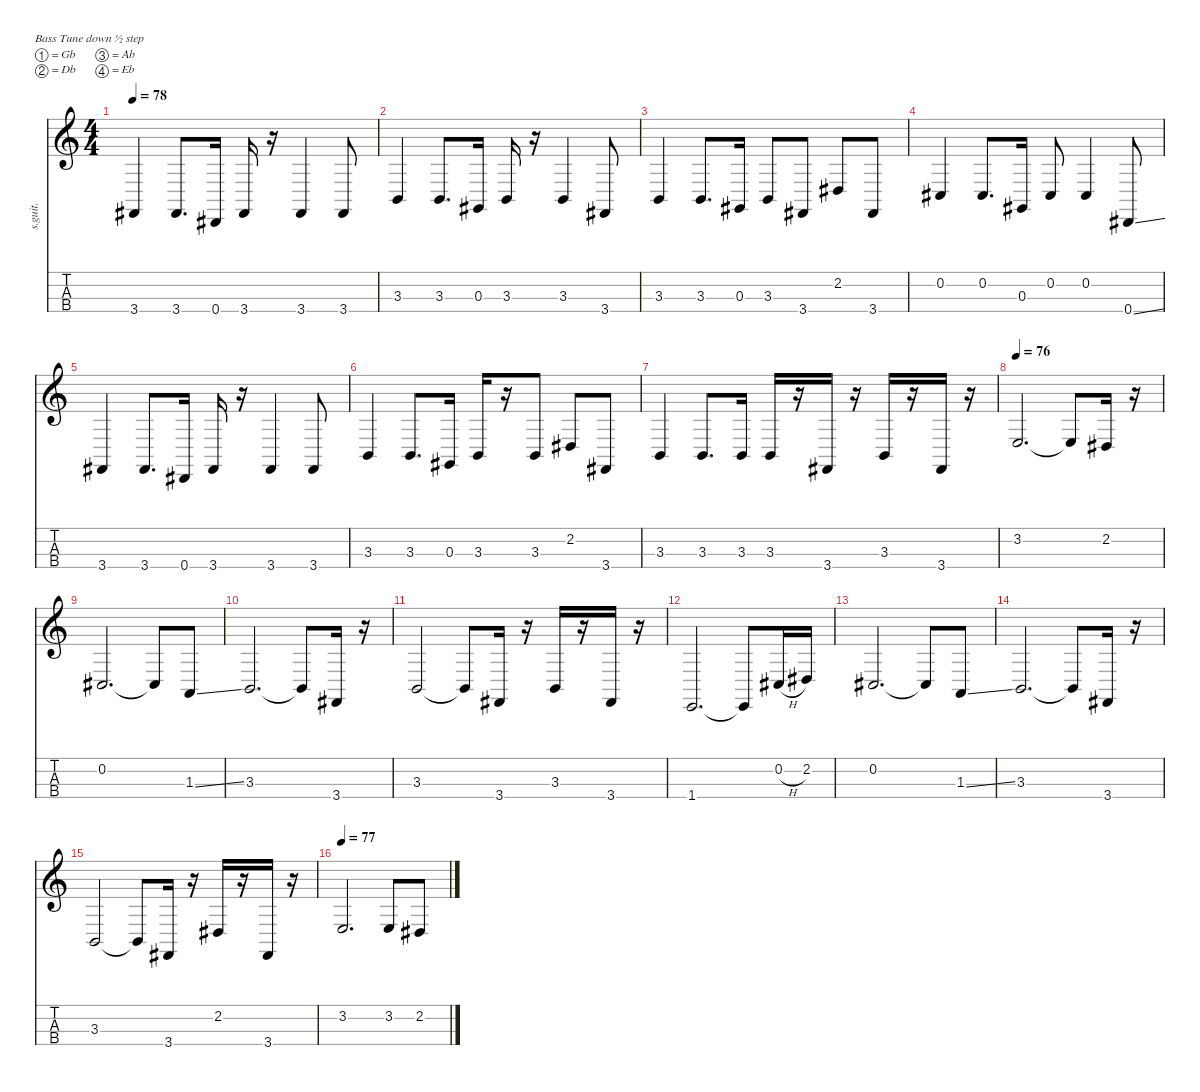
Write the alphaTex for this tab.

\defaultSystemsLayout 4
\hideDynamics
\bracketExtendMode nobrackets
\track ("Duff McKagan (Bass)" "s.guit.") {instrument electricbasspick}
\staff {score tabs}
\tuning (Gb2 Db2 Ab1 Eb1)
\ts (4 4)
\tempo 78
\clef g2
\ks c
3.4{acc #}.4{lyrics (0 "") lyrics (1 "") lyrics (2 "") lyrics (3 "") lyrics (4 "") dy f} 3.4{acc #}.8{d lyrics (0 "") lyrics (1 "") lyrics (2 "") lyrics (3 "") lyrics (4 "")} 0.4{acc #}.16{lyrics (0 "") lyrics (1 "") lyrics (2 "") lyrics (3 "") lyrics (4 "")} 3.4{acc #}.16{lyrics (0 "") lyrics (1 "") lyrics (2 "") lyrics (3 "") lyrics (4 "")} r.16 3.4{acc #}.4{lyrics (0 "") lyrics (1 "") lyrics (2 "") lyrics (3 "") lyrics (4 "")} 3.4{acc #}.8{lyrics (0 "") lyrics (1 "") lyrics (2 "") lyrics (3 "") lyrics (4 "")} |
3.3.4{lyrics (0 "") lyrics (1 "") lyrics (2 "") lyrics (3 "") lyrics (4 "") dy mf} 3.3.8{d lyrics (0 "") lyrics (1 "") lyrics (2 "") lyrics (3 "") lyrics (4 "")} 0.3{acc #}.16{lyrics (0 "") lyrics (1 "") lyrics (2 "") lyrics (3 "") lyrics (4 "") dy f} 3.3.16{lyrics (0 "") lyrics (1 "") lyrics (2 "") lyrics (3 "") lyrics (4 "")} r.16 3.3.4{lyrics (0 "") lyrics (1 "") lyrics (2 "") lyrics (3 "") lyrics (4 "") dy mf} 3.4{acc #}.8{lyrics (0 "") lyrics (1 "") lyrics (2 "") lyrics (3 "") lyrics (4 "") dy f} |
3.3.4{lyrics (0 "") lyrics (1 "") lyrics (2 "") lyrics (3 "") lyrics (4 "") dy mf} 3.3.8{d lyrics (0 "") lyrics (1 "") lyrics (2 "") lyrics (3 "") lyrics (4 "")} 0.3{acc #}.16{lyrics (0 "") lyrics (1 "") lyrics (2 "") lyrics (3 "") lyrics (4 "") dy f} 3.3.8{lyrics (0 "") lyrics (1 "") lyrics (2 "") lyrics (3 "") lyrics (4 "")} 3.4{acc #}.8{lyrics (0 "") lyrics (1 "") lyrics (2 "") lyrics (3 "") lyrics (4 "")} 2.2{acc #}.8{lyrics (0 "") lyrics (1 "") lyrics (2 "") lyrics (3 "") lyrics (4 "")} 3.4{acc #}.8{lyrics (0 "") lyrics (1 "") lyrics (2 "") lyrics (3 "") lyrics (4 "")} |
0.2{acc #}.4{lyrics (0 "") lyrics (1 "") lyrics (2 "") lyrics (3 "") lyrics (4 "") dy mf} 0.2{acc #}.8{d lyrics (0 "") lyrics (1 "") lyrics (2 "") lyrics (3 "") lyrics (4 "")} 0.3{acc #}.16{lyrics (0 "") lyrics (1 "") lyrics (2 "") lyrics (3 "") lyrics (4 "") dy f} 0.2{acc #}.8{lyrics (0 "") lyrics (1 "") lyrics (2 "") lyrics (3 "") lyrics (4 "") dy mf} 0.2{acc #}.4{lyrics (0 "") lyrics (1 "") lyrics (2 "") lyrics (3 "") lyrics (4 "")} 0.4{ss acc #}.8{lyrics (0 "") lyrics (1 "") lyrics (2 "") lyrics (3 "") lyrics (4 "") dy f} |
3.4{acc #}.4{lyrics (0 "") lyrics (1 "") lyrics (2 "") lyrics (3 "") lyrics (4 "")} 3.4{acc #}.8{d lyrics (0 "") lyrics (1 "") lyrics (2 "") lyrics (3 "") lyrics (4 "")} 0.4{acc #}.16{lyrics (0 "") lyrics (1 "") lyrics (2 "") lyrics (3 "") lyrics (4 "")} 3.4{acc #}.16{lyrics (0 "") lyrics (1 "") lyrics (2 "") lyrics (3 "") lyrics (4 "")} r.16 3.4{acc #}.4{lyrics (0 "") lyrics (1 "") lyrics (2 "") lyrics (3 "") lyrics (4 "")} 3.4{acc #}.8{lyrics (0 "") lyrics (1 "") lyrics (2 "") lyrics (3 "") lyrics (4 "")} |
3.3.4{lyrics (0 "") lyrics (1 "") lyrics (2 "") lyrics (3 "") lyrics (4 "") dy mf} 3.3.8{d lyrics (0 "") lyrics (1 "") lyrics (2 "") lyrics (3 "") lyrics (4 "")} 0.3{acc #}.16{lyrics (0 "") lyrics (1 "") lyrics (2 "") lyrics (3 "") lyrics (4 "") dy f} 3.3.16{lyrics (0 "") lyrics (1 "") lyrics (2 "") lyrics (3 "") lyrics (4 "")} r.16 3.3.8{lyrics (0 "") lyrics (1 "") lyrics (2 "") lyrics (3 "") lyrics (4 "") dy mf} 2.2{acc #}.8{lyrics (0 "") lyrics (1 "") lyrics (2 "") lyrics (3 "") lyrics (4 "") dy f} 3.4{acc #}.8{lyrics (0 "") lyrics (1 "") lyrics (2 "") lyrics (3 "") lyrics (4 "")} |
3.3.4{lyrics (0 "") lyrics (1 "") lyrics (2 "") lyrics (3 "") lyrics (4 "") dy mf} 3.3.8{d lyrics (0 "") lyrics (1 "") lyrics (2 "") lyrics (3 "") lyrics (4 "")} 3.3.16{lyrics (0 "") lyrics (1 "") lyrics (2 "") lyrics (3 "") lyrics (4 "") dy f} 3.3.16{lyrics (0 "") lyrics (1 "") lyrics (2 "") lyrics (3 "") lyrics (4 "") dy mf} r.16 3.4{acc #}.16{lyrics (0 "") lyrics (1 "") lyrics (2 "") lyrics (3 "") lyrics (4 "") dy f} r.16 3.3.16{lyrics (0 "") lyrics (1 "") lyrics (2 "") lyrics (3 "") lyrics (4 "")} r.16 3.4{acc #}.16{lyrics (0 "") lyrics (1 "") lyrics (2 "") lyrics (3 "") lyrics (4 "")} r.16 |
\tempo 76
3.2.2{d lyrics (0 "") lyrics (1 "") lyrics (2 "") lyrics (3 "") lyrics (4 "") dy mf} 3.2{t}.8{lyrics (0 "") lyrics (1 "") lyrics (2 "") lyrics (3 "") lyrics (4 "") dy f} 2.2{acc #}.16{lyrics (0 "") lyrics (1 "") lyrics (2 "") lyrics (3 "") lyrics (4 "") dy mf} r.16 |
0.2{acc #}.2{d lyrics (0 "") lyrics (1 "") lyrics (2 "") lyrics (3 "") lyrics (4 "")} 0.2{t acc #}.8{lyrics (0 "") lyrics (1 "") lyrics (2 "") lyrics (3 "") lyrics (4 "") dy f} 1.3{ss}.8{lyrics (0 "") lyrics (1 "") lyrics (2 "") lyrics (3 "") lyrics (4 "")} |
3.3.2{d lyrics (0 "") lyrics (1 "") lyrics (2 "") lyrics (3 "") lyrics (4 "") dy mf} 3.3{t}.8{lyrics (0 "") lyrics (1 "") lyrics (2 "") lyrics (3 "") lyrics (4 "") dy f} 3.4{acc #}.16{lyrics (0 "") lyrics (1 "") lyrics (2 "") lyrics (3 "") lyrics (4 "") dy mf} r.16 |
3.3.2{lyrics (0 "") lyrics (1 "") lyrics (2 "") lyrics (3 "") lyrics (4 "")} 3.3{t}.8{lyrics (0 "") lyrics (1 "") lyrics (2 "") lyrics (3 "") lyrics (4 "") dy f} 3.4{acc #}.16{lyrics (0 "") lyrics (1 "") lyrics (2 "") lyrics (3 "") lyrics (4 "")} r.16 3.3.16{lyrics (0 "") lyrics (1 "") lyrics (2 "") lyrics (3 "") lyrics (4 "")} r.16 3.4{acc #}.16{lyrics (0 "") lyrics (1 "") lyrics (2 "") lyrics (3 "") lyrics (4 "")} r.16 |
1.4.2{d lyrics (0 "") lyrics (1 "") lyrics (2 "") lyrics (3 "") lyrics (4 "")} 1.4{t}.8{lyrics (0 "") lyrics (1 "") lyrics (2 "") lyrics (3 "") lyrics (4 "")} 0.2{h acc #}.16{lyrics (0 "") lyrics (1 "") lyrics (2 "") lyrics (3 "") lyrics (4 "")} 2.2{acc #}.16{lyrics (0 "") lyrics (1 "") lyrics (2 "") lyrics (3 "") lyrics (4 "") dy mf} |
0.2{acc #}.2{d lyrics (0 "") lyrics (1 "") lyrics (2 "") lyrics (3 "") lyrics (4 "")} 0.2{t acc #}.8{lyrics (0 "") lyrics (1 "") lyrics (2 "") lyrics (3 "") lyrics (4 "") dy f} 1.3{ss}.8{lyrics (0 "") lyrics (1 "") lyrics (2 "") lyrics (3 "") lyrics (4 "")} |
3.3.2{d lyrics (0 "") lyrics (1 "") lyrics (2 "") lyrics (3 "") lyrics (4 "") dy mf} 3.3{t}.8{lyrics (0 "") lyrics (1 "") lyrics (2 "") lyrics (3 "") lyrics (4 "") dy f} 3.4{acc #}.16{lyrics (0 "") lyrics (1 "") lyrics (2 "") lyrics (3 "") lyrics (4 "") dy mf} r.16 |
3.3.2{lyrics (0 "") lyrics (1 "") lyrics (2 "") lyrics (3 "") lyrics (4 "")} 3.3{t}.8{lyrics (0 "") lyrics (1 "") lyrics (2 "") lyrics (3 "") lyrics (4 "") dy f} 3.4{acc #}.16{lyrics (0 "") lyrics (1 "") lyrics (2 "") lyrics (3 "") lyrics (4 "")} r.16 2.2{acc #}.16{lyrics (0 "") lyrics (1 "") lyrics (2 "") lyrics (3 "") lyrics (4 "")} r.16 3.4{acc #}.16{lyrics (0 "") lyrics (1 "") lyrics (2 "") lyrics (3 "") lyrics (4 "")} r.16 |
\tempo 77
3.2.2{d lyrics (0 "") lyrics (1 "") lyrics (2 "") lyrics (3 "") lyrics (4 "") dy mf} 3.2.8{lyrics (0 "") lyrics (1 "") lyrics (2 "") lyrics (3 "") lyrics (4 "") dy f} 2.2{acc #}.8{lyrics (0 "") lyrics (1 "") lyrics (2 "") lyrics (3 "") lyrics (4 "") dy mf}
